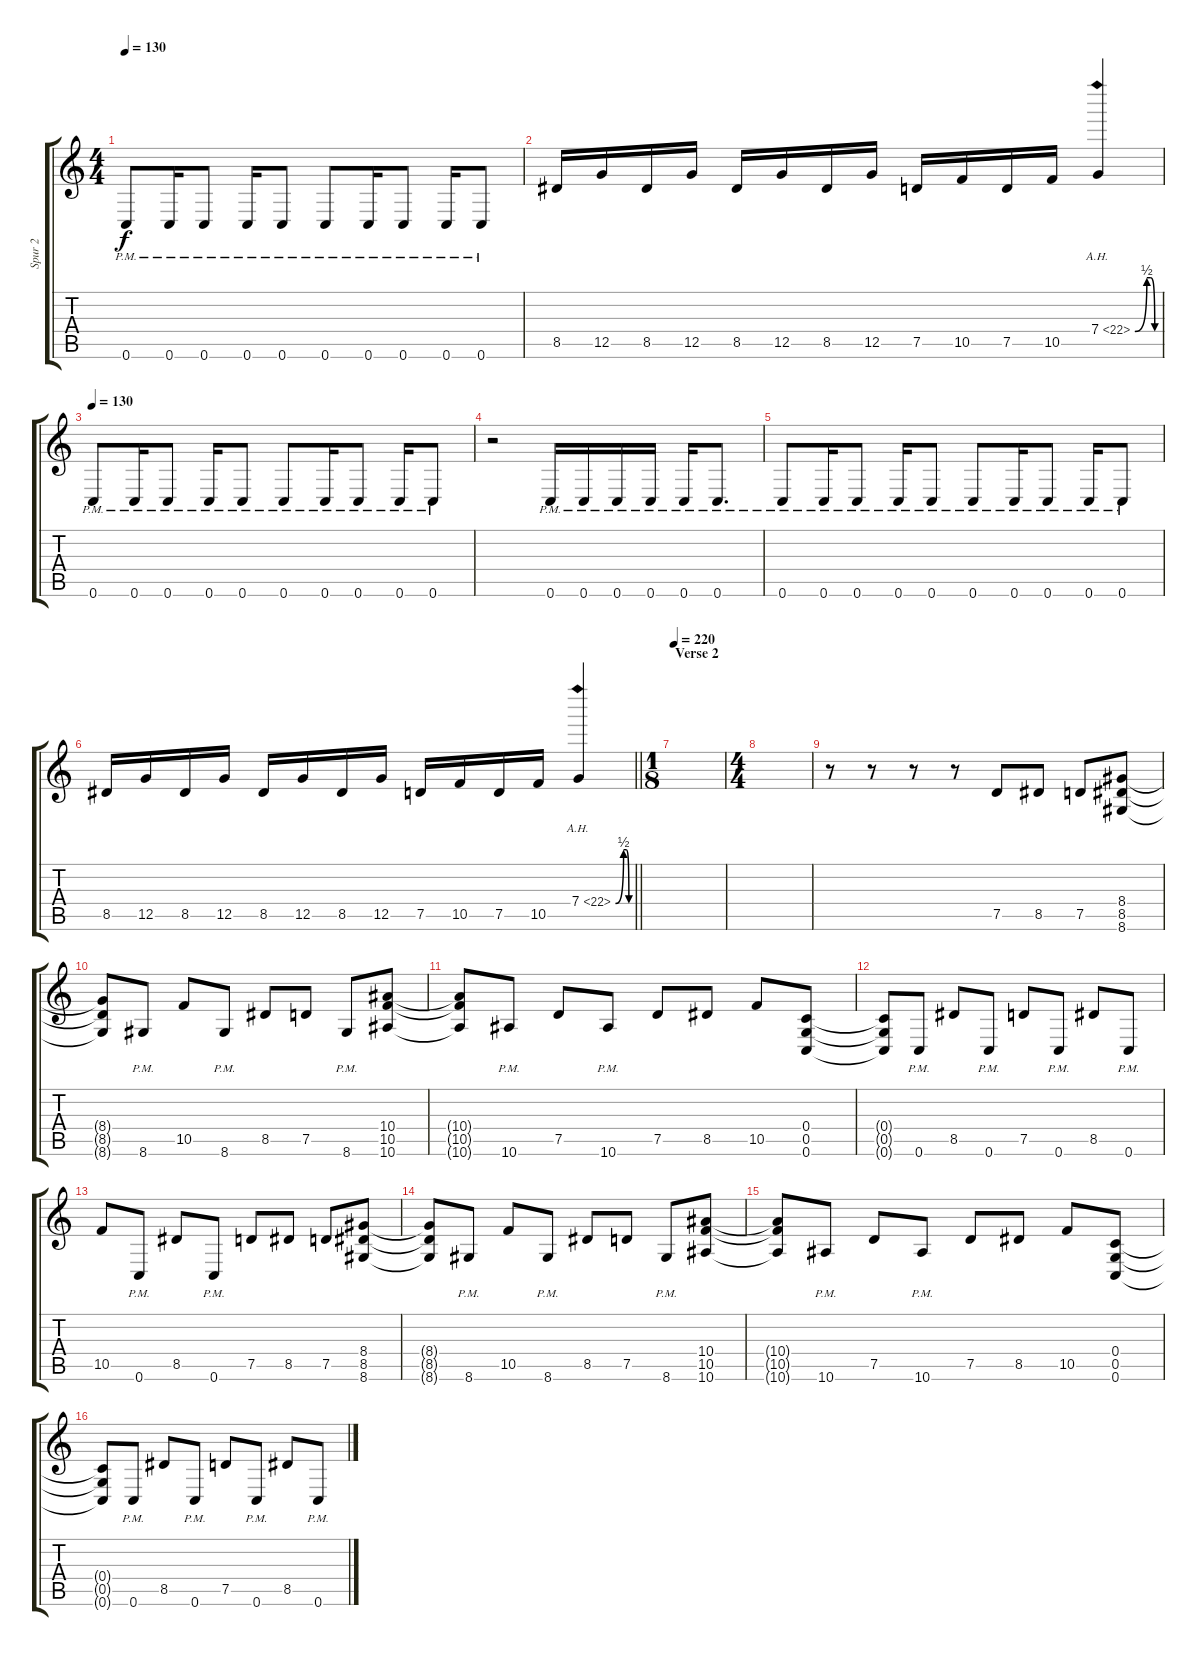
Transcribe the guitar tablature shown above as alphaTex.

\track ("Spur 2" "Spur 2") {instrument distortionguitar}
\staff {score tabs}
\tuning (D4 A3 F3 C3 G2 C2) {hide}
\ts (4 4)
\tempo 130
\clef g2
\ks c
0.6{pm}.8{dy f} 0.6{pm}.16 0.6{pm}.8 0.6{pm}.16 0.6{pm}.8 0.6{pm}.8 0.6{pm}.16 0.6{pm}.8 0.6{pm}.16 0.6{pm}.8 |
8.5.16 12.5.16 8.5.16 12.5.16 8.5.16 12.5.16 8.5.16 12.5.16 7.5.16 10.5.16 7.5.16 10.5.16 7.4{be (custom 0 0 30 2 40 2 50 0 60 0) ah 15}.4 |
\tempo 130
0.6{pm}.8 0.6{pm}.16 0.6{pm}.8 0.6{pm}.16 0.6{pm}.8 0.6{pm}.8 0.6{pm}.16 0.6{pm}.8 0.6{pm}.16 0.6{pm}.8 |
r.2 0.6{pm}.16 0.6{pm}.16 0.6{pm}.16 0.6{pm}.16 0.6{pm}.16 0.6{pm}.8{d} |
0.6{pm}.8 0.6{pm}.16 0.6{pm}.8 0.6{pm}.16 0.6{pm}.8 0.6{pm}.8 0.6{pm}.16 0.6{pm}.8 0.6{pm}.16 0.6{pm}.8 |
\barLineRight lightlight
8.5.16 12.5.16 8.5.16 12.5.16 8.5.16 12.5.16 8.5.16 12.5.16 7.5.16 10.5.16 7.5.16 10.5.16 7.4{be (custom 0 0 30 2 40 2 50 0 60 0) ah 15}.4 |
\ts (1 8)
\section ("" "Verse 2")
\tempo 220
|
\ts (4 4)
|
r.8 r.8 r.8 r.8 7.5.8 8.5.8 7.5.8 (8.4 8.5 8.6).8 |
(8.4{t} 8.5{t} 8.6{t}).8 8.6{pm}.8 10.5.8 8.6{pm}.8 8.5.8 7.5.8 8.6{pm}.8 (10.4 10.5 10.6).8 |
(10.4{t} 10.5{t} 10.6{t}).8 10.6{pm}.8 7.5.8 10.6{pm}.8 7.5.8 8.5.8 10.5.8 (0.4 0.5 0.6).8 |
(0.4{t} 0.5{t} 0.6{t}).8 0.6{pm}.8 8.5.8 0.6{pm}.8 7.5.8 0.6{pm}.8 8.5.8 0.6{pm}.8 |
10.5.8 0.6{pm}.8 8.5.8 0.6{pm}.8 7.5.8 8.5.8 7.5.8 (8.4 8.5 8.6).8 |
(8.4{t} 8.5{t} 8.6{t}).8 8.6{pm}.8 10.5.8 8.6{pm}.8 8.5.8 7.5.8 8.6{pm}.8 (10.4 10.5 10.6).8 |
(10.4{t} 10.5{t} 10.6{t}).8 10.6{pm}.8 7.5.8 10.6{pm}.8 7.5.8 8.5.8 10.5.8 (0.4 0.5 0.6).8 |
(0.4{t} 0.5{t} 0.6{t}).8 0.6{pm}.8 8.5.8 0.6{pm}.8 7.5.8 0.6{pm}.8 8.5.8 0.6{pm}.8
